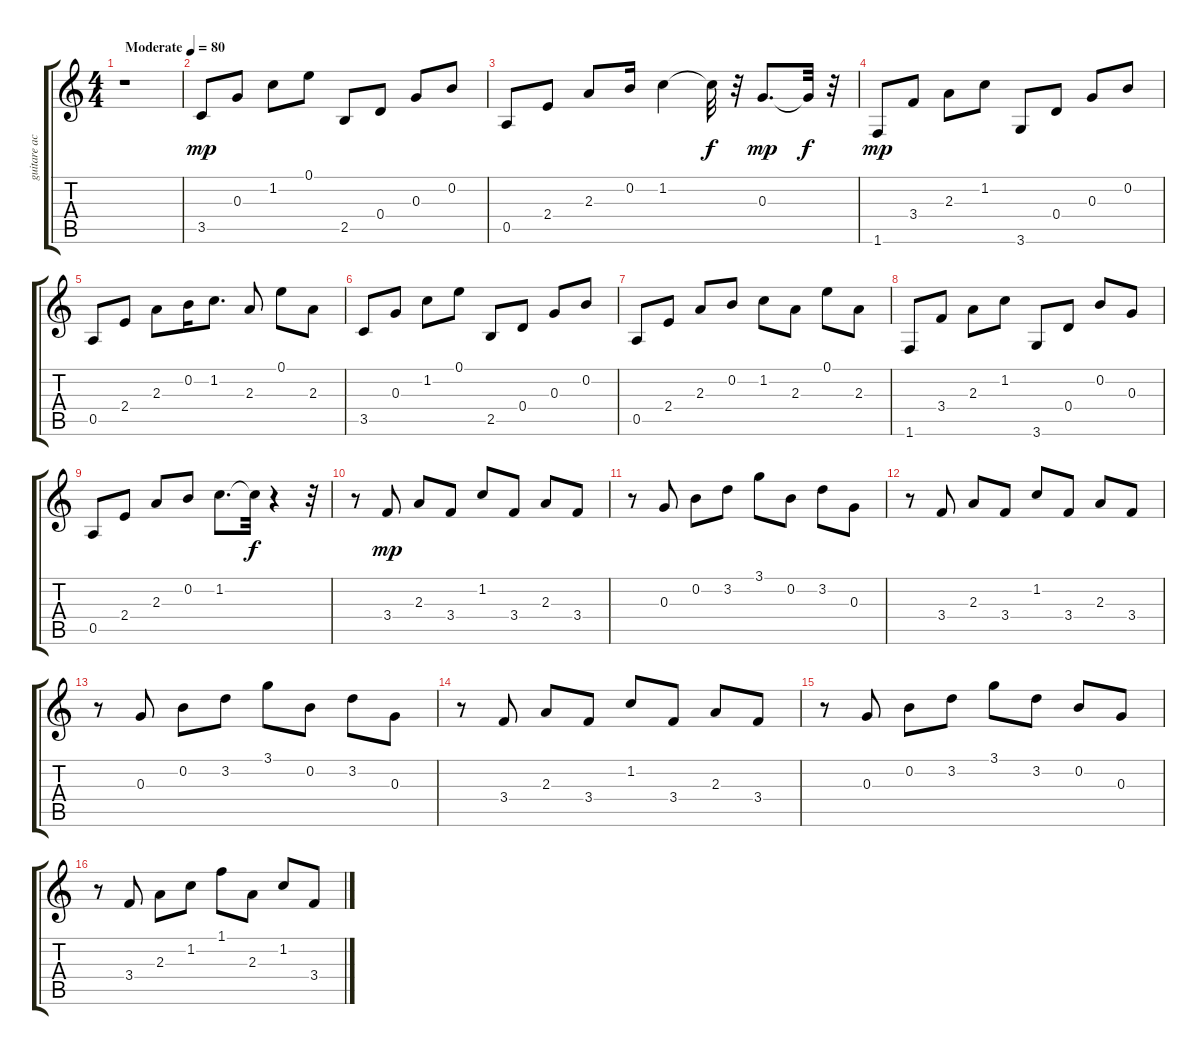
\track ("guitare acoustique" "guitare ac") {instrument acousticguitarnylon}
\staff {score tabs}
\tuning (E4 B3 G3 D3 A2 E2) {hide}
\ts (4 4)
\tempo (80 "Moderate")
\clef g2
\ks c
r.1{dy mp instrument acousticguitarnylon} |
3.5.8 0.3.8 1.2.8 0.1.8 2.5.8 0.4.8 0.3.8 0.2.8 |
0.5.8 2.4.8 2.3.8 0.2.16 1.2.4 1.2{t}.32{dy f} r.32 0.3.8{d dy mp} 0.3{t}.32{dy f} r.32 |
1.6.8{dy mp} 3.4.8 2.3.8 1.2.8 3.6.8 0.4.8 0.3.8 0.2.8 |
0.5.8 2.4.8 2.3.8 0.2.16 1.2.8{d} 2.3.8 0.1.8 2.3.8 |
3.5.8 0.3.8 1.2.8 0.1.8 2.5.8 0.4.8 0.3.8 0.2.8 |
0.5.8 2.4.8 2.3.8 0.2.8 1.2.8 2.3.8 0.1.8 2.3.8 |
1.6.8 3.4.8 2.3.8 1.2.8 3.6.8 0.4.8 0.2.8 0.3.8 |
0.5.8 2.4.8 2.3.8 0.2.8 1.2.8{d} 1.2{t}.32{dy f} r.4 r.32 |
r.8 3.4.8{dy mp} 2.3.8 3.4.8 1.2.8 3.4.8 2.3.8 3.4.8 |
r.8 0.3.8 0.2.8 3.2.8 3.1.8 0.2.8 3.2.8 0.3.8 |
r.8 3.4.8 2.3.8 3.4.8 1.2.8 3.4.8 2.3.8 3.4.8 |
r.8 0.3.8 0.2.8 3.2.8 3.1.8 0.2.8 3.2.8 0.3.8 |
r.8 3.4.8 2.3.8 3.4.8 1.2.8 3.4.8 2.3.8 3.4.8 |
r.8 0.3.8 0.2.8 3.2.8 3.1.8 3.2.8 0.2.8 0.3.8 |
r.8 3.4.8 2.3.8 1.2.8 1.1.8 2.3.8 1.2.8 3.4.8
